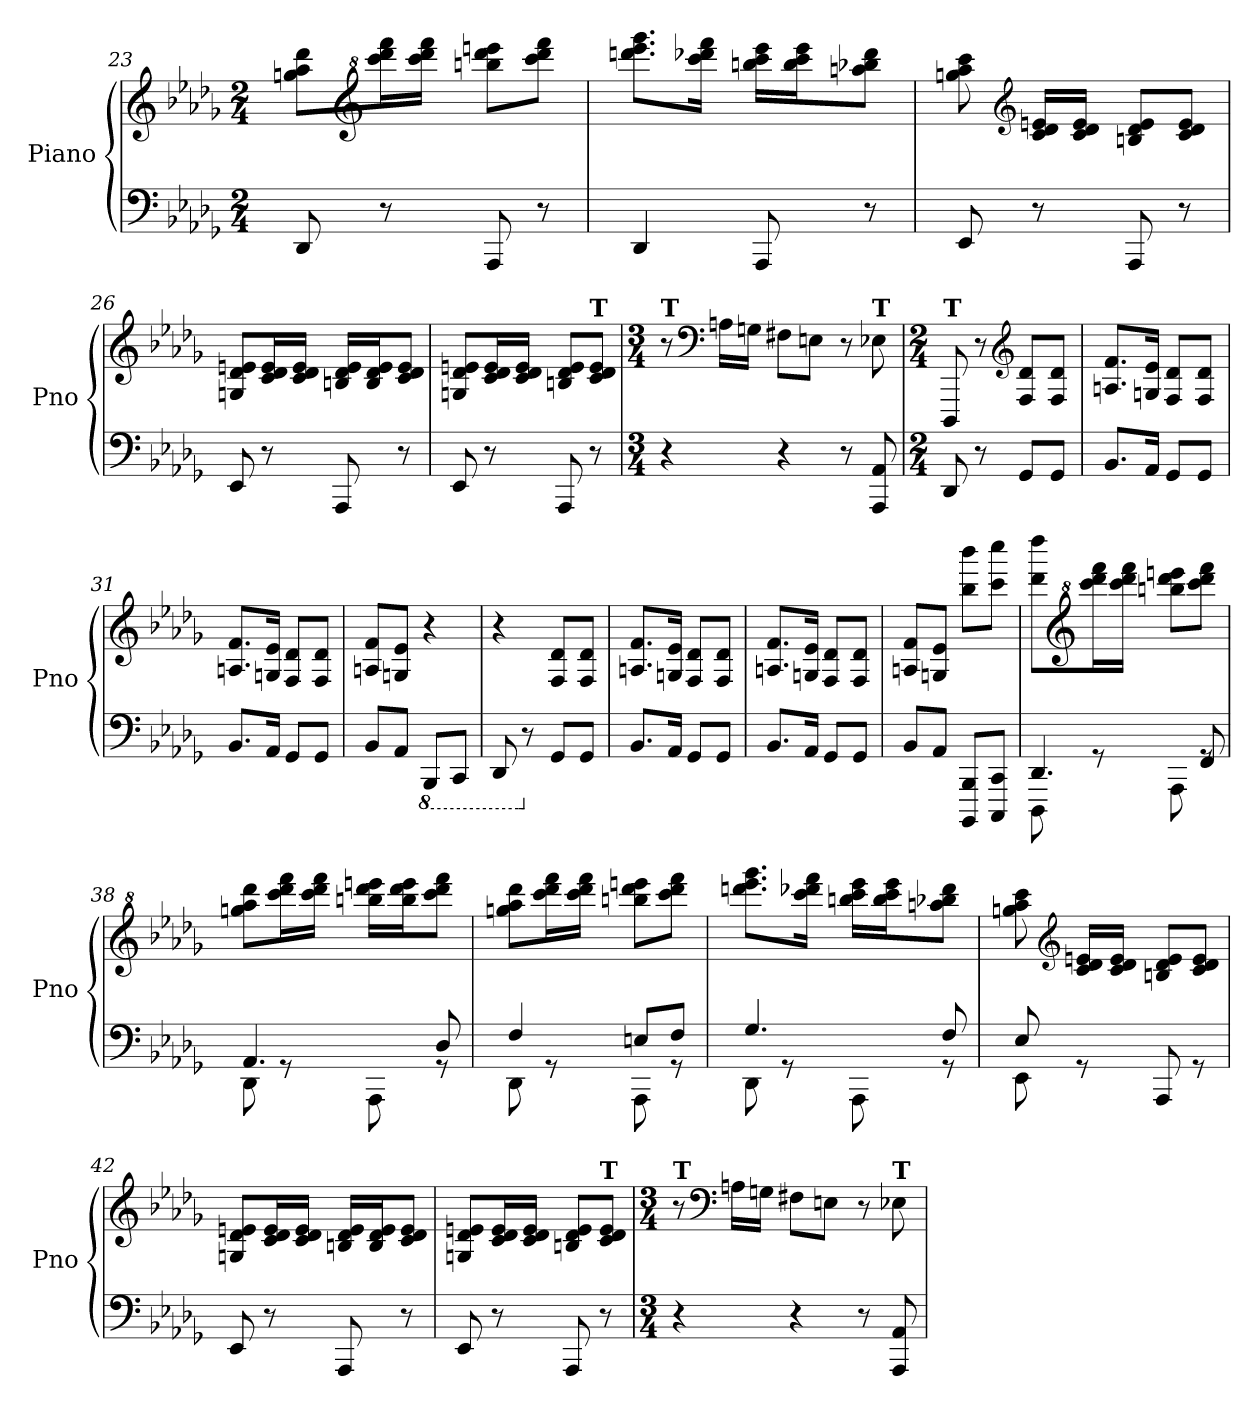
**kern	**kern
*part1	*part1
*staff2	*staff1
*I"Piano	*
*I'Pno	*
*clefF4	*clefG2
*k[b-e-a-d-g-]	*k[b-e-a-d-g-]
*M2/4	*M2/4
=23	=23
8DD-/	8ggn\ 8aa-\ 8ddd-\L
*	*clefG^2
8r	16cccc\ 16dddd-\ 16ffff\L
.	16cccc\ 16dddd-\ 16ffff\JJ
8AAA-/	8bbbn\ 8dddd-\ 8eeeen\L
8r	8cccc\ 8dddd-\ 8ffff\J
!!LO:LB:g=z
=24	=24
4DD-/	8.ddddn\ 8.eeee-\ 8.gggg-\L
.	16cccc\ 16dddd-X\ 16ffff\Jk
8AAA-/	16bbbn\ 16cccc\ 16eeee-\LL
.	16bbb\ 16cccc\ 16eeee-\J
8r	8aaan\ 8bbb-X\ 8dddd-\J
=25	=25
8EE-/	8gggn\ 8aaa-\ 8cccc\
*	*clefG2
8r	16c/ 16d-/ 16en/LL
.	16c/ 16d-/ 16e/JJ
8AAA-/	8Bn/ 8d-/ 8e/L
8r	8c/ 8d-/ 8e/J
=26	=26
8EE-/	8Gn/ 8d-/ 8en/L
8r	16c/ 16d-/ 16e/L
.	16c/ 16d-/ 16e/JJ
8AAA-/	16Bn/ 16d-/ 16e/LL
.	16B/ 16d-/ 16e/J
8r	8c/ 8d-/ 8e/J
!!LO:PB:g=z
=27	=27
8EE-/	8Gn/ 8d-/ 8en/L
8r	16c/ 16d-/ 16e/L
.	16c/ 16d-/ 16e/JJ
8AAA-/	8Bn/ 8d-/ 8e/L
!	!LO:TX:a:B:t=T
8r	8c/ 8d-/ 8e/J
=28	=28
*M3/4	*M3/4
!	!LO:TX:a:B:t=T
4r	8r
*	*clefF4
.	16An\LL
.	16Gn\JJ
4r	8F#X\L
.	8En\J
8r	8r
!	!LO:TX:a:B:t=T
8AAA-/ 8AA-/	8E-X\
=29	=29
*M2/4	*M2/4
!	!LO:TX:a:B:t=T
8DD-/	8DDD-/
8r	8r
*	*clefG2
8GG-/L	8F/ 8d-/L
8GG-/J	8F/ 8d-/J
!!LO:LB:g=z
=30	=30
8.BB-/L	8.An/ 8.f/L
16AA-/Jk	16Gn/ 16e-/Jk
8GG-/L	8F/ 8d-/L
8GG-/J	8F/ 8d-/J
=31	=31
8.BB-/L	8.An/ 8.f/L
16AA-/Jk	16Gn/ 16e-/Jk
8GG-/L	8F/ 8d-/L
8GG-/J	8F/ 8d-/J
=32	=32
8BB-/L	8An/ 8f/L
8AA-/J	8Gn/ 8e-/J
*8ba	*
8BBBB-/L	4r
8CCC/J	.
=33	=33
8DDD-/	4r
*X8ba	*
8r	.
8GG-/L	8F/ 8d-/L
8GG-/J	8F/ 8d-/J
=34	=34
8.BB-/L	8.An/ 8.f/L
16AA-/Jk	16Gn/ 16e-/Jk
8GG-/L	8F/ 8d-/L
8GG-/J	8F/ 8d-/J
=35	=35
8.BB-/L	8.An/ 8.f/L
16AA-/Jk	16Gn/ 16e-/Jk
8GG-/L	8F/ 8d-/L
8GG-/J	8F/ 8d-/J
=36	=36
8BB-/L	8An/ 8f/L
8AA-/J	8Gn/ 8e-/J
8BBBB-/ 8BBB-/L	8bb-\ 8bbb-\L
8CCC/ 8CC/J	8ccc\ 8cccc\J
!!LO:LB:g=z
=37	=37
*^	*
4.DD-/	8DDD-\	8ddd-\ 8dddd-\L
*	*	*clefG^2
.	8rGG	16cccc\ 16dddd-\ 16ffff\L
.	.	16cccc\ 16dddd-\ 16ffff\JJ
.	8AAA-\	8bbbn\ 8dddd-\ 8eeeen\L
8FF/	8rGG	8cccc\ 8dddd-\ 8ffff\J
=38	=38	=38
4.AA-/	8DD-\	8gggn\ 8aaa-\ 8dddd-\L
.	8rGG	16cccc\ 16dddd-\ 16ffff\L
.	.	16cccc\ 16dddd-\ 16ffff\JJ
.	8AAA-\	16bbbn\ 16dddd-\ 16eeeen\LL
.	.	16bbb\ 16dddd-\ 16eeee\J
8D-/	8rGG	8cccc\ 8dddd-\ 8ffff\J
=39	=39	=39
4F/	8DD-\	8gggn\ 8aaa-\ 8dddd-\L
.	8rGG	16cccc\ 16dddd-\ 16ffff\L
.	.	16cccc\ 16dddd-\ 16ffff\JJ
8En/L	8AAA-\	8bbbn\ 8dddd-\ 8eeeen\L
8F/J	8rGG	8cccc\ 8dddd-\ 8ffff\J
!!LO:LB:g=z
=40	=40	=40
4.G-/	8DD-\	8.ddddn\ 8.eeee-\ 8.gggg-\L
.	8rGG	.
.	.	16cccc\ 16dddd-X\ 16ffff\Jk
.	8AAA-\	16bbbn\ 16cccc\ 16eeee-\LL
.	.	16bbb\ 16cccc\ 16eeee-\J
8F/	8rGG	8aaan\ 8bbb-X\ 8dddd-\J
=41	=41	=41
8E-/	8EE-\	8gggn\ 8aaa-\ 8cccc\
*	*	*clefG2
8rGG	4.ryy	16c/ 16d-/ 16en/LL
.	.	16c/ 16d-/ 16e/JJ
8AAA-/	.	8Bn/ 8d-/ 8e/L
8rGG	.	8c/ 8d-/ 8e/J
*v	*v	*
=42	=42
8EE-/	8Gn/ 8d-/ 8en/L
8r	16c/ 16d-/ 16e/L
.	16c/ 16d-/ 16e/JJ
8AAA-/	16Bn/ 16d-/ 16e/LL
.	16B/ 16d-/ 16e/J
8r	8c/ 8d-/ 8e/J
!!LO:LB:g=z
=43	=43
8EE-/	8Gn/ 8d-/ 8en/L
8r	16c/ 16d-/ 16e/L
.	16c/ 16d-/ 16e/JJ
8AAA-/	8Bn/ 8d-/ 8e/L
!	!LO:TX:a:B:t=T
8r	8c/ 8d-/ 8e/J
=44	=44
*M3/4	*M3/4
!	!LO:TX:a:B:t=T
4r	8r
*	*clefF4
.	16An\LL
.	16Gn\JJ
4r	8F#X\L
.	8En\J
8r	8r
!	!LO:TX:a:B:t=T
8AAA-/ 8AA-/	8E-X\
=	=
*-	*-
